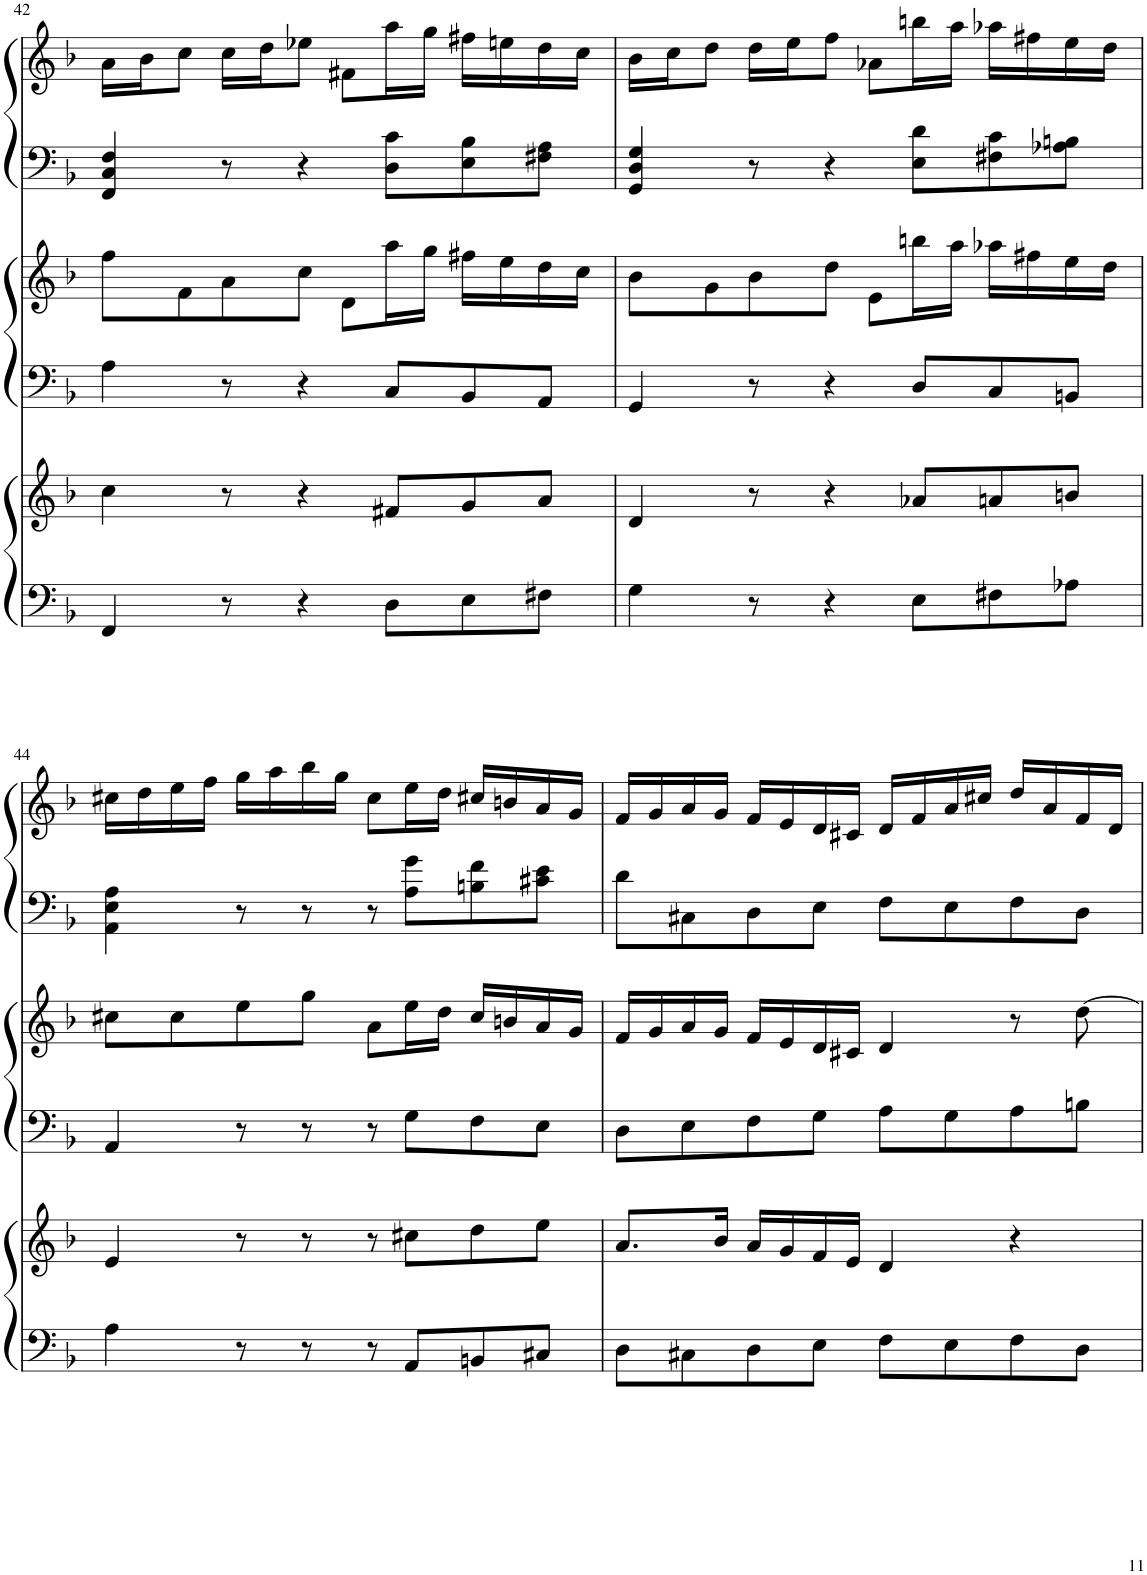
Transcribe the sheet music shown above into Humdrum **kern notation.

**kern	**kern	**kern	**kern	**kern	**kern
*part3	*part3	*part2	*part2	*part1	*part1
*staff6	*staff5	*staff4	*staff3	*staff2	*staff1
*I"Harp	*	*I"Harp	*	*I"Harp	*
*I'Hp	*	*I'Hp	*	*I'Hp	*
!!LO:PB:g=z
*clefF4	*clefG2	*clefF4	*clefG2	*clefF4	*clefG2
*k[b-]	*k[b-]	*k[b-]	*k[b-]	*k[b-]	*k[b-]
*M4/4	*M4/4	*M4/4	*M4/4	*M4/4	*M4/4
=42	=42	=42	=42	=42	=42
4FF/	4cc\	4A\	8ff\L	4FF/ 4C/ 4F/	16a\LL
.	.	.	.	.	16b-\J
.	.	.	8f\	.	8cc\J
8r	8r	8r	8a\	8r	16cc\LL
.	.	.	.	.	16dd\J
4r	4r	4r	8cc\J	4r	8ee-X\J
.	.	.	8d\L	.	8f#X\L
8D\L	8f#X/L	8C/L	16aa\L	8D\ 8c\L	16aa\L
.	.	.	16gg\JJ	.	16gg\JJ
8E\	8g/	8BB-/	16ff#X\LL	8E\ 8B-\	16ff#X\LL
.	.	.	16ee\	.	16een\
8F#X\J	8a/J	8AA/J	16dd\	8F#X\ 8A\J	16dd\
.	.	.	16cc\JJ	.	16cc\JJ
=43	=43	=43	=43	=43	=43
4G\	4d/	4GG/	8b-\L	4GG/ 4D/ 4G/	16b-\LL
.	.	.	.	.	16cc\J
.	.	.	8g\	.	8dd\J
8r	8r	8r	8b-\	8r	16dd\LL
.	.	.	.	.	16ee\J
4r	4r	4r	8dd\J	4r	8ff\J
.	.	.	8e\L	.	8a-X\L
8E\L	8a-X/L	8D/L	16bbn\L	8E\ 8d\L	16bbn\L
.	.	.	16aa\JJ	.	16aa\JJ
8F#X\	8an/	8C/	16aa-X\LL	8F#X\ 8c\	16aa-X\LL
.	.	.	16ff#X\	.	16ff#X\
8A-X\J	8bn/J	8BBn/J	16ee\	8A-X\ 8Bn\J	16ee\
.	.	.	16dd\JJ	.	16dd\JJ
!!LO:LB:g=z
=44	=44	=44	=44	=44	=44
4A\	4e/	4AA/	8cc#X\L	4AA\ 4E\ 4A\	16cc#X\LL
.	.	.	.	.	16dd\
.	.	.	8cc#\	.	16ee\
.	.	.	.	.	16ff\JJ
8r	8r	8r	8ee\	8r	16gg\LL
.	.	.	.	.	16aa\
8r	8r	8r	8gg\J	8r	16bb-\
.	.	.	.	.	16gg\JJ
8r	8r	8r	8a\L	8r	8cc#\L
8AA/L	8cc#X\L	8G\L	16ee\L	8A\ 8g\L	16ee\L
.	.	.	16dd\JJ	.	16dd\JJ
8BBn/	8dd\	8F\	16cc#/LL	8Bn\ 8f\	16cc#X/LL
.	.	.	16bn/	.	16bn/
8C#X/J	8ee\J	8E\J	16a/	8c#X\ 8e\J	16a/
.	.	.	16g/JJ	.	16g/JJ
=45	=45	=45	=45	=45	=45
8D\L	8.a/L	8D\L	16f/LL	8d\L	16f/LL
.	.	.	16g/	.	16g/
8C#X\	.	8E\	16a/	8C#X\	16a/
.	16b-/Jk	.	16g/JJ	.	16g/JJ
8D\	16a/LL	8F\	16f/LL	8D\	16f/LL
.	16g/	.	16e/	.	16e/
8E\J	16f/	8G\J	16d/	8E\J	16d/
.	16e/JJ	.	16c#X/JJ	.	16c#X/JJ
8F\L	4d/	8A\L	4d/	8F\L	16d/LL
.	.	.	.	.	16f/
8E\	.	8G\	.	8E\	16a/
.	.	.	.	.	16cc#X/JJ
8F\	4r	8A\	8r	8F\	16dd/LL
.	.	.	.	.	16a/
8D\J	.	8Bn\J	[8dd\	8D\J	16f/
.	.	.	.	.	16d/JJ
=	=	=	=	=	=
*-	*-	*-	*-	*-	*-
